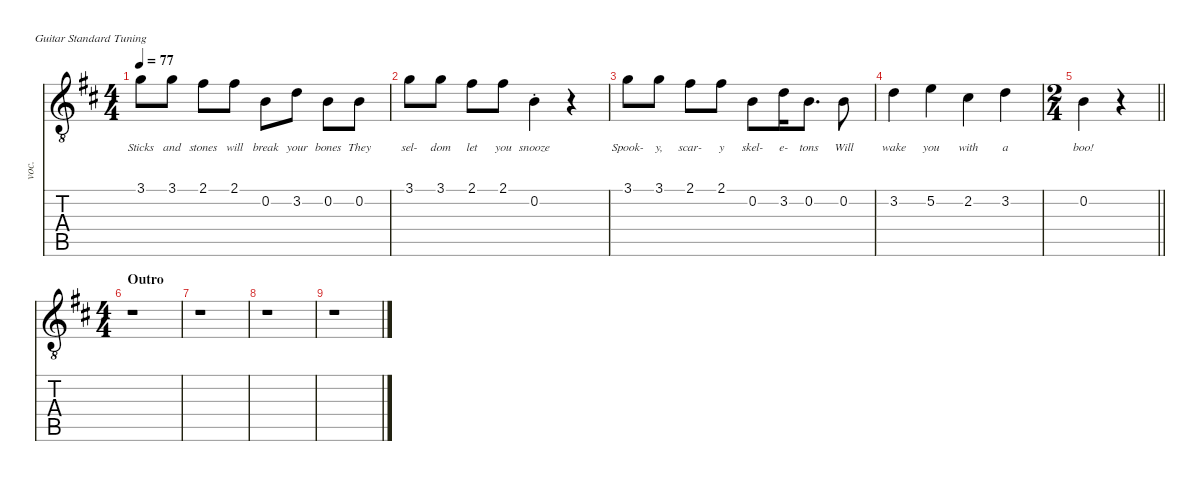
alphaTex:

\defaultSystemsLayout 4
\hideDynamics
\bracketExtendMode nobrackets
\otherSystemsTrackNameOrientation horizontal
\track ("Vocals-lessons2" "voc.") {defaultSystemsLayout 4 instrument acousticguitarnylon}
\staff {score tabs}
\tuning (E4 B3 G3 D3 A2 E2)
\displaytranspose 0
\ts (4 4)
\tempo 77
\clef g2
\ottava 8vb
\ks bminor
3.1{acc forcenatural}.8{lyrics (0 "Sticks") lyrics (1 "") lyrics (2 "") lyrics (3 "") lyrics (4 "") dy mf beam Down} 3.1{acc forcenatural}.8{lyrics (0 "and") lyrics (1 "") lyrics (2 "") lyrics (3 "") lyrics (4 "") beam Down} 2.1{acc #}.8{lyrics (0 "stones") lyrics (1 "") lyrics (2 "") lyrics (3 "") lyrics (4 "") beam Down} 2.1{acc #}.8{lyrics (0 "will") lyrics (1 "") lyrics (2 "") lyrics (3 "") lyrics (4 "") beam Down} 0.2{acc forcenatural}.8{lyrics (0 "break") lyrics (1 "") lyrics (2 "") lyrics (3 "") lyrics (4 "") beam Down} 3.2{acc forcenatural}.8{lyrics (0 "your") lyrics (1 "") lyrics (2 "") lyrics (3 "") lyrics (4 "") beam Down} 0.2{acc forcenatural}.8{lyrics (0 "bones") lyrics (1 "") lyrics (2 "") lyrics (3 "") lyrics (4 "") beam Down} 0.2{acc forcenatural}.8{lyrics (0 "They") lyrics (1 "") lyrics (2 "") lyrics (3 "") lyrics (4 "") beam Down} |
3.1{acc forcenatural}.8{lyrics (0 "sel-") lyrics (1 "") lyrics (2 "") lyrics (3 "") lyrics (4 "") beam Down} 3.1{acc forcenatural}.8{lyrics (0 "dom") lyrics (1 "") lyrics (2 "") lyrics (3 "") lyrics (4 "") beam Down} 2.1{acc #}.8{lyrics (0 "let") lyrics (1 "") lyrics (2 "") lyrics (3 "") lyrics (4 "") beam Down} 2.1{acc #}.8{lyrics (0 "you") lyrics (1 "") lyrics (2 "") lyrics (3 "") lyrics (4 "") beam Down} 0.2{st acc forcenatural}.4{lyrics (0 "snooze") lyrics (1 "") lyrics (2 "") lyrics (3 "") lyrics (4 "") beam Down} r.4{beam Down} |
3.1{acc forcenatural}.8{lyrics (0 "Spook-") lyrics (1 "") lyrics (2 "") lyrics (3 "") lyrics (4 "") beam Down} 3.1{acc forcenatural}.8{lyrics (0 "y,") lyrics (1 "") lyrics (2 "") lyrics (3 "") lyrics (4 "") beam Down} 2.1{acc #}.8{lyrics (0 "scar-") lyrics (1 "") lyrics (2 "") lyrics (3 "") lyrics (4 "") beam Down} 2.1{acc #}.8{lyrics (0 "y") lyrics (1 "") lyrics (2 "") lyrics (3 "") lyrics (4 "") beam Down} 0.2{acc forcenatural}.8{lyrics (0 "skel-") lyrics (1 "") lyrics (2 "") lyrics (3 "") lyrics (4 "") beam Down} 3.2{acc forcenatural}.16{lyrics (0 "e-") lyrics (1 "") lyrics (2 "") lyrics (3 "") lyrics (4 "") beam Down} 0.2{acc forcenatural}.8{d lyrics (0 "tons") lyrics (1 "") lyrics (2 "") lyrics (3 "") lyrics (4 "") beam Down} 0.2{acc forcenatural}.8{lyrics (0 "Will") lyrics (1 "") lyrics (2 "") lyrics (3 "") lyrics (4 "") beam Down} |
3.2{acc forcenatural}.4{lyrics (0 "wake") lyrics (1 "") lyrics (2 "") lyrics (3 "") lyrics (4 "") beam Down} 5.2{acc forcenatural}.4{lyrics (0 "you") lyrics (1 "") lyrics (2 "") lyrics (3 "") lyrics (4 "") beam Down} 2.2{acc #}.4{lyrics (0 "with") lyrics (1 "") lyrics (2 "") lyrics (3 "") lyrics (4 "") beam Down} 3.2{acc forcenatural}.4{lyrics (0 "a") lyrics (1 "") lyrics (2 "") lyrics (3 "") lyrics (4 "") beam Down} |
\ts (2 4)
\beaming (8 2 2)
\barLineRight lightlight
0.2{acc forcenatural}.4{lyrics (0 "boo!") lyrics (1 "") lyrics (2 "") lyrics (3 "") lyrics (4 "") beam Down} r.4{beam Down} |
\ts (4 4)
\section ("" "Outro")
r.1{beam Down} |
r.1{beam Down} |
r.1{beam Down} |
r.1{beam Down}
